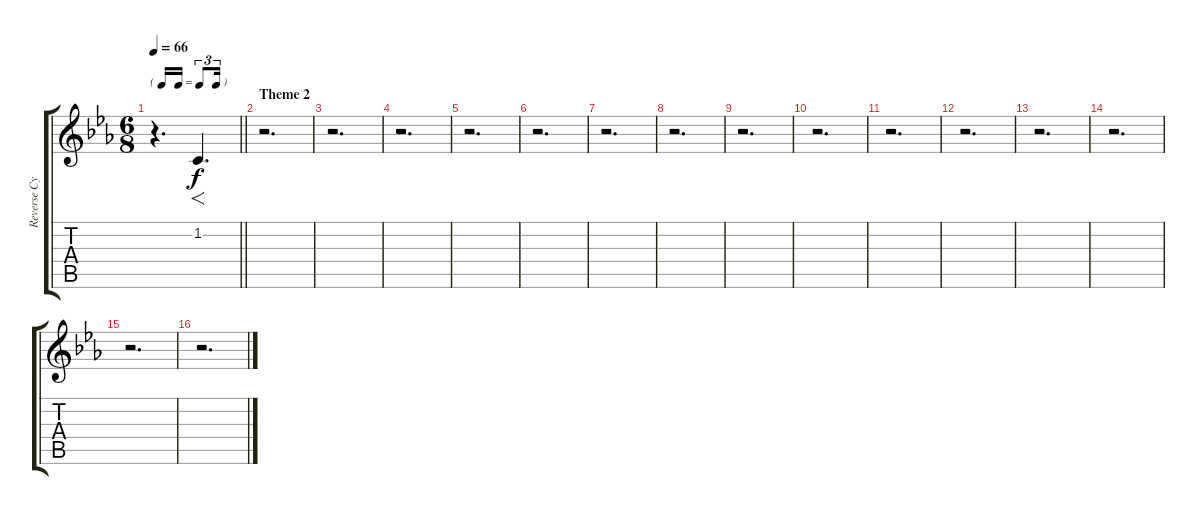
\track ("Reverse Cymbal" "Reverse Cy") {instrument reversecymbal}
\staff {score tabs}
\tuning (E4 B3 G3 D3 A2 E2) {hide}
\ts (6 8)
\tf triplet16th
\tempo 66
\clef g2
\barLineRight lightlight
\ks cminor
r.4{d dy f} 1.2.4{f d} |
\section ("" "Theme 2")
r.2{d} |
r.2{d} |
r.2{d} |
r.2{d} |
r.2{d} |
r.2{d} |
r.2{d} |
r.2{d} |
r.2{d} |
r.2{d} |
r.2{d} |
r.2{d} |
r.2{d} |
r.2{d} |
r.2{d}
